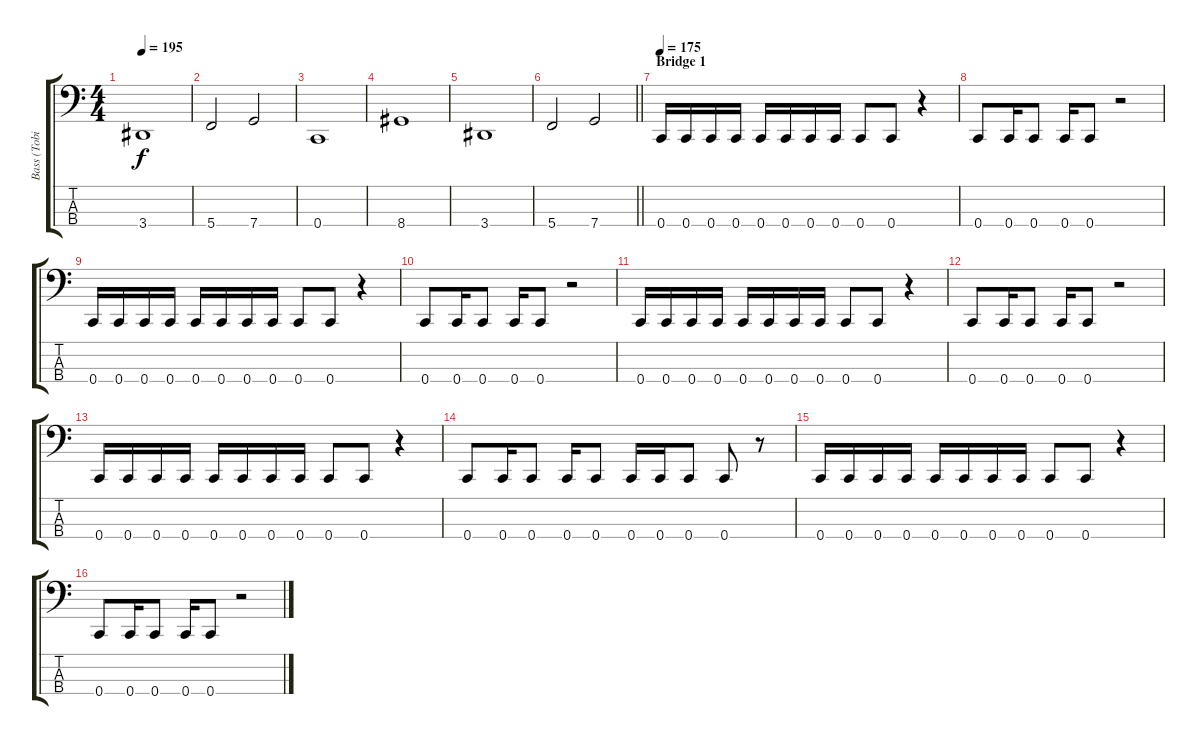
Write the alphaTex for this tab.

\track ("Bass (Tobi)" "Bass (Tobi") {instrument electricbassfinger}
\staff {score tabs}
\tuning (F2 C2 G1 C1) {hide}
\ts (4 4)
\tempo 195
\clef f4
\ks c
3.4.1{dy f} |
5.4.2 7.4.2 |
0.4.1 |
8.4.1 |
3.4.1 |
\barLineRight lightlight
5.4.2 7.4.2 |
\section ("" "Bridge 1")
\tempo 175
0.4.16 0.4.16 0.4.16 0.4.16 0.4.16 0.4.16 0.4.16 0.4.16 0.4.8 0.4.8 r.4 |
0.4.8 0.4.16 0.4.8 0.4.16 0.4.8 r.2 |
0.4.16 0.4.16 0.4.16 0.4.16 0.4.16 0.4.16 0.4.16 0.4.16 0.4.8 0.4.8 r.4 |
0.4.8 0.4.16 0.4.8 0.4.16 0.4.8 r.2 |
0.4.16 0.4.16 0.4.16 0.4.16 0.4.16 0.4.16 0.4.16 0.4.16 0.4.8 0.4.8 r.4 |
0.4.8 0.4.16 0.4.8 0.4.16 0.4.8 r.2 |
0.4.16 0.4.16 0.4.16 0.4.16 0.4.16 0.4.16 0.4.16 0.4.16 0.4.8 0.4.8 r.4 |
0.4.8 0.4.16 0.4.8 0.4.16 0.4.8 0.4.16 0.4.16 0.4.8 0.4.8 r.8 |
0.4.16 0.4.16 0.4.16 0.4.16 0.4.16 0.4.16 0.4.16 0.4.16 0.4.8 0.4.8 r.4 |
0.4.8 0.4.16 0.4.8 0.4.16 0.4.8 r.2
